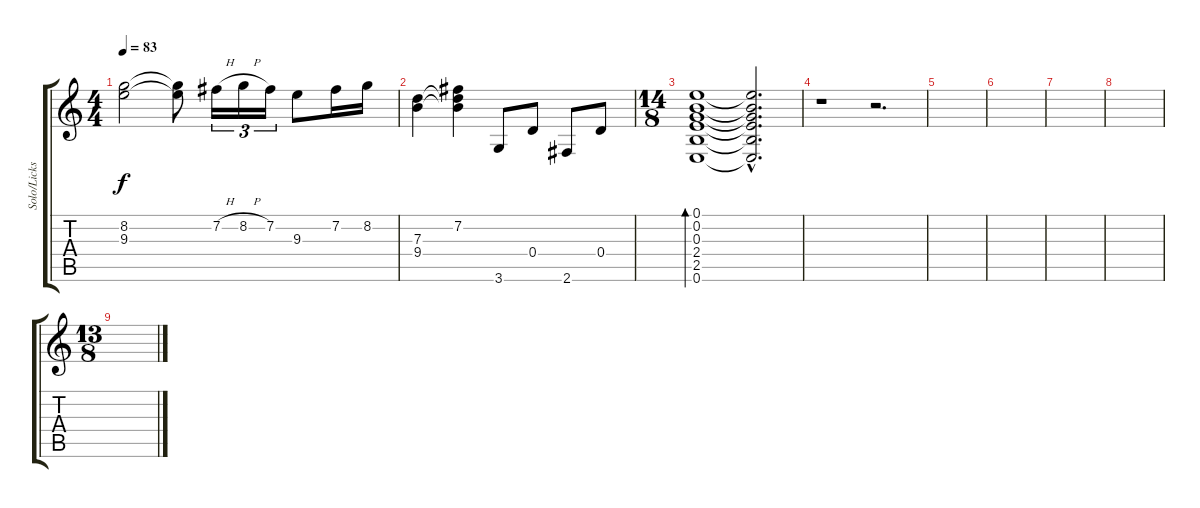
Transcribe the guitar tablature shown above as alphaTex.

\track ("Solo/Licks" "Solo/Licks") {instrument overdrivenguitar}
\staff {score tabs}
\tuning (E4 B3 G3 D3 A2 E2) {hide}
\ts (4 4)
\tempo 83
\clef g2
\ks c
(8.2 9.3).2{dy f} (8.2{t} 9.3{t}).8 7.2{h}.16{tu (3 2)} 8.2{h}.16{tu (3 2)} 7.2.16{tu (3 2)} 9.3.8 7.2.16 8.2.16 |
(7.3 9.4).4 (7.2 7.3{t} 9.4{t}).4 3.6.8 0.4.8 2.6.8 0.4.8 |
\ts (14 8)
(0.1 0.2 0.3 2.4 2.5 0.6).1{bd 240} (0.1{hac t} 0.2{hac t} 0.3{hac t} 2.4{hac t} 2.5{hac t} 0.6{hac t}).2{d} |
r.1 r.2{d} |
|
|
|
|
\ts (13 8)
